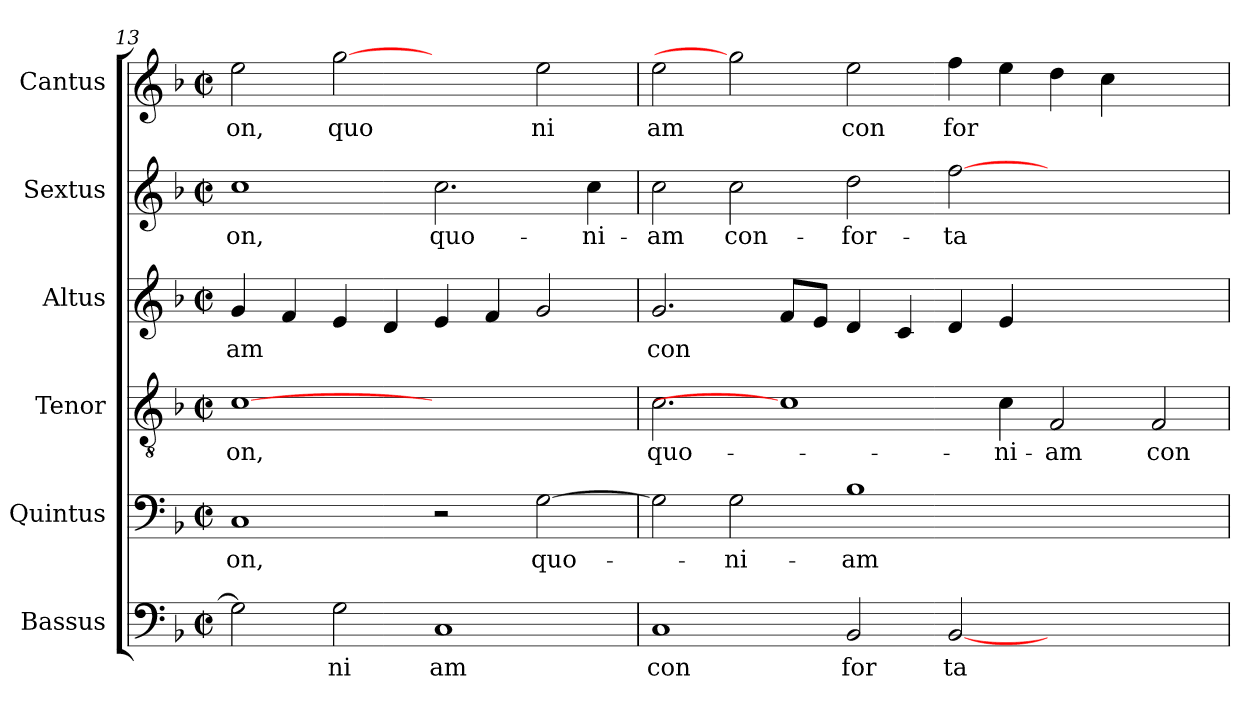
**kern	**text	**kern	**text	**kern	**text	**kern	**text	**kern	**text	**kern	**text
*part6	*part6	*part5	*part5	*part4	*part4	*part3	*part3	*part2	*part2	*part1	*part1
*staff6	*staff6	*staff5	*staff5	*staff4	*staff4	*staff3	*staff3	*staff2	*staff2	*staff1	*staff1
*I"Bassus	*	*I"Quintus	*	*I"Tenor	*	*I"Altus	*	*I"Sextus	*	*I"Cantus	*
*I'Bassus	*	*I'Quintus	*	*I'Tenor	*	*I'Altus	*	*I'Sextus	*	*I'Cantus	*
*clefF4	*	*clefF4	*	*clefGv2	*	*clefG2	*	*clefG2	*	*clefG2	*
*k[b-]	*	*k[b-]	*	*k[b-]	*	*k[b-]	*	*k[b-]	*	*k[b-]	*
*F:	*	*F:	*	*F:	*	*F:	*	*F:	*	*F:	*
*M2/2	*	*M2/2	*	*M2/2	*	*M2/2	*	*M2/2	*	*M2/2	*
*met(c|)	*	*met(c|)	*	*met(c|)	*	*met(c|)	*	*met(c|)	*	*met(c|)	*
=13	=13	=13	=13	=13	=13	=13	=13	=13	=13	=13	=13
!	!	!	!LO:LY:b:cj	!	!LO:LY:b:cj	!	!LO:LY:b	!	!LO:LY:b:cj	!	!LO:LY:b:cj
2G\]	.	1C	-on,	[1c	-on,	4g/	am	1cc	-on,	2ee\	on,
.	.	.	.	.	.	4f/	.	.	.	.	.
!	!LO:LY:b:cj	!	!	!	!	!	!	!	!	!	!LO:LY:b:cj
2G\	ni	.	.	.	.	4e/	.	.	.	[2gg	quo
.	.	.	.	.	.	4d/	.	.	.	.	.
!	!LO:LY:b:cj	!	!	!	!	!	!	!	!LO:LY:b:cj	!	!
1C	am	2r	.	1ryy	.	4e/	.	2.cc\	quo-	2ryy	.
.	.	.	.	.	.	4f/	.	.	.	.	.
!	!	!	!LO:LY:b	!	!	!	!	!	!	!	!LO:LY:b:cj
.	.	[>2G\	quo-	.	.	2g/	.	.	.	2ee\	ni
!	!	!	!	!	!	!	!	!	!LO:LY:b:cj	!	!
.	.	.	.	.	.	.	.	4cc\	-ni-	.	.
=14	=14	=14	=14	=14	=14	=14	=14	=14	=14	=14	=14
!	!LO:LY:b:cj	!	!	!	!LO:LY:b:cj	!	!LO:LY:b	!	!LO:LY:b:cj	!	!LO:LY:b:cj
1C	con	2G\]	.	2.c\	quo-	2.g/	con	2cc\	-am	2ee\	am
!	!	!	!LO:LY:b:cj	!	!	!	!	!	!LO:LY:b:cj	!	!
.	.	2G\	-ni-	.	.	.	.	2cc\	con-	2gg]	.
.	.	.	.	1c]	.	8f/L	.	.	.	.	.
.	.	.	.	.	.	8e/J	.	.	.	.	.
!	!LO:LY:b:cj	!	!LO:LY:b:cj	!	!	!	!	!	!LO:LY:b:cj	!	!LO:LY:b:cj
2BB-/	for	1B-	-am	.	.	4d/	.	2dd\	-for-	2ee\	con
.	.	.	.	.	.	4c/	.	.	.	.	.
!	!LO:LY:b:cj	!	!	!	!	!	!	!	!LO:LY:b:cj	!	!LO:LY:b
[<2BB-/	ta	.	.	.	.	4d/	.	[>2ff\	-ta-	4ff\	for
!	!	!	!	!	!LO:LY:b:cj	!	!	!	!	!	!
.	.	.	.	4c\	-ni-	4e/	.	.	.	4ee\	.
!	!	!	!	!	!LO:LY:b:cj	!	!	!	!	!	!
1ryy	.	1ryy	.	2F/	-am	1ryy	.	1ryy	.	4dd\	.
.	.	.	.	.	.	.	.	.	.	4cc\	.
!	!	!	!	!	!LO:LY:b:cj	!	!	!	!	!	!
.	.	.	.	2F/	con-	.	.	.	.	2ryy	.
=	=	=	=	=	=	=	=	=	=	=	=
*-	*-	*-	*-	*-	*-	*-	*-	*-	*-	*-	*-
